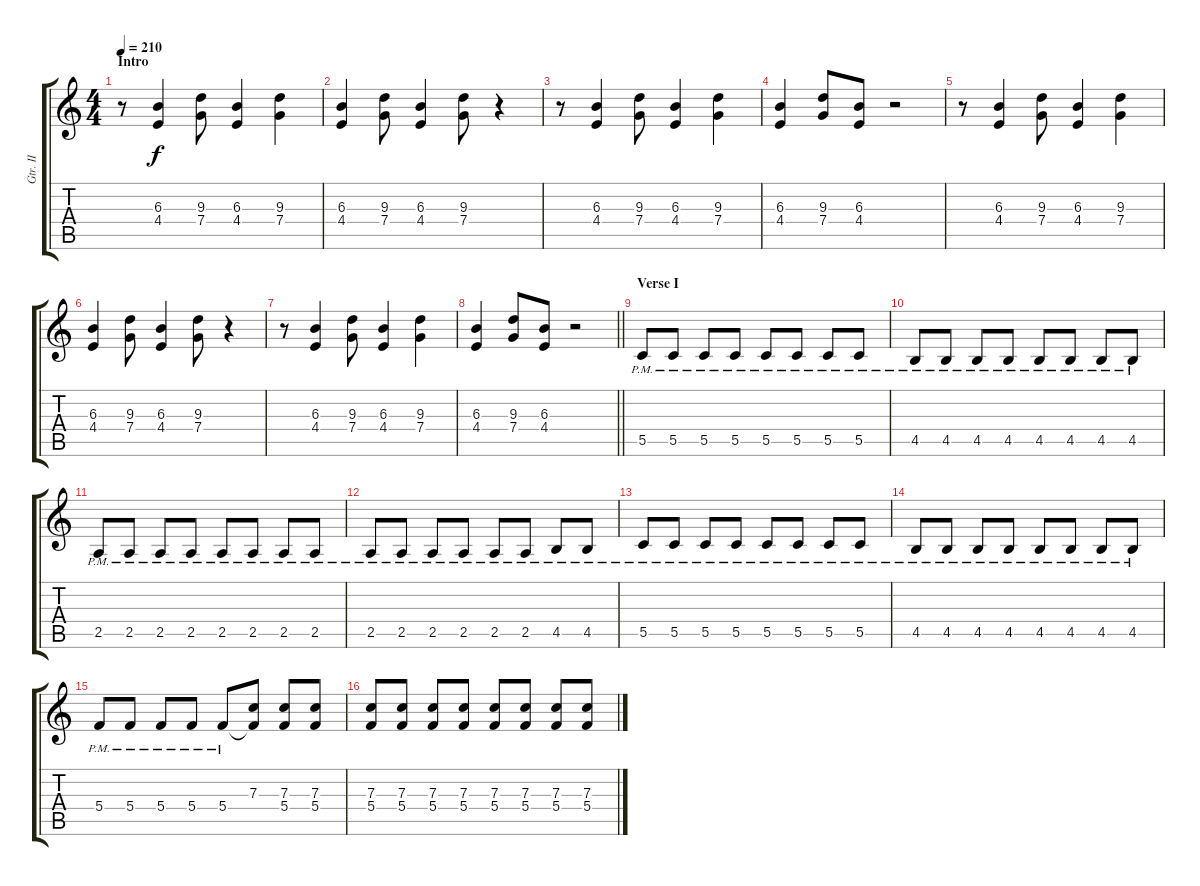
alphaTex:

\track ("Gtr. II" "Gtr. II") {instrument overdrivenguitar}
\staff {score tabs}
\tuning (D4 A3 F3 C3 G2 D2) {hide}
\ts (4 4)
\section ("" "Intro")
\tempo 210
\clef g2
\ks c
r.8{dy f instrument overdrivenguitar} (6.3 4.4).4 (9.3 7.4).8 (6.3 4.4).4 (9.3 7.4).4 |
(6.3 4.4).4 (9.3 7.4).8 (6.3 4.4).4 (9.3 7.4).8 r.4 |
r.8 (6.3 4.4).4 (9.3 7.4).8 (6.3 4.4).4 (9.3 7.4).4 |
(6.3 4.4).4 (9.3 7.4).8 (6.3 4.4).8 r.2 |
r.8 (6.3 4.4).4 (9.3 7.4).8 (6.3 4.4).4 (9.3 7.4).4 |
(6.3 4.4).4 (9.3 7.4).8 (6.3 4.4).4 (9.3 7.4).8 r.4 |
r.8 (6.3 4.4).4 (9.3 7.4).8 (6.3 4.4).4 (9.3 7.4).4 |
\barLineRight lightlight
(6.3 4.4).4 (9.3 7.4).8 (6.3 4.4).8 r.2 |
\section ("" "Verse I")
5.5{pm}.8 5.5{pm}.8 5.5{pm}.8 5.5{pm}.8 5.5{pm}.8 5.5{pm}.8 5.5{pm}.8 5.5{pm}.8 |
4.5{pm}.8 4.5{pm}.8 4.5{pm}.8 4.5{pm}.8 4.5{pm}.8 4.5{pm}.8 4.5{pm}.8 4.5{pm}.8 |
2.5{pm}.8 2.5{pm}.8 2.5{pm}.8 2.5{pm}.8 2.5{pm}.8 2.5{pm}.8 2.5{pm}.8 2.5{pm}.8 |
2.5{pm}.8 2.5{pm}.8 2.5{pm}.8 2.5{pm}.8 2.5{pm}.8 2.5{pm}.8 4.5{pm}.8 4.5{pm}.8 |
5.5{pm}.8 5.5{pm}.8 5.5{pm}.8 5.5{pm}.8 5.5{pm}.8 5.5{pm}.8 5.5{pm}.8 5.5{pm}.8 |
4.5{pm}.8 4.5{pm}.8 4.5{pm}.8 4.5{pm}.8 4.5{pm}.8 4.5{pm}.8 4.5{pm}.8 4.5{pm}.8 |
5.4{pm}.8 5.4{pm}.8 5.4{pm}.8 5.4{pm}.8 5.4{pm}.8 (7.3 5.4{t}).8 (7.3 5.4).8 (7.3 5.4).8 |
(7.3 5.4).8 (7.3 5.4).8 (7.3 5.4).8 (7.3 5.4).8 (7.3 5.4).8 (7.3 5.4).8 (7.3 5.4).8 (7.3 5.4).8
